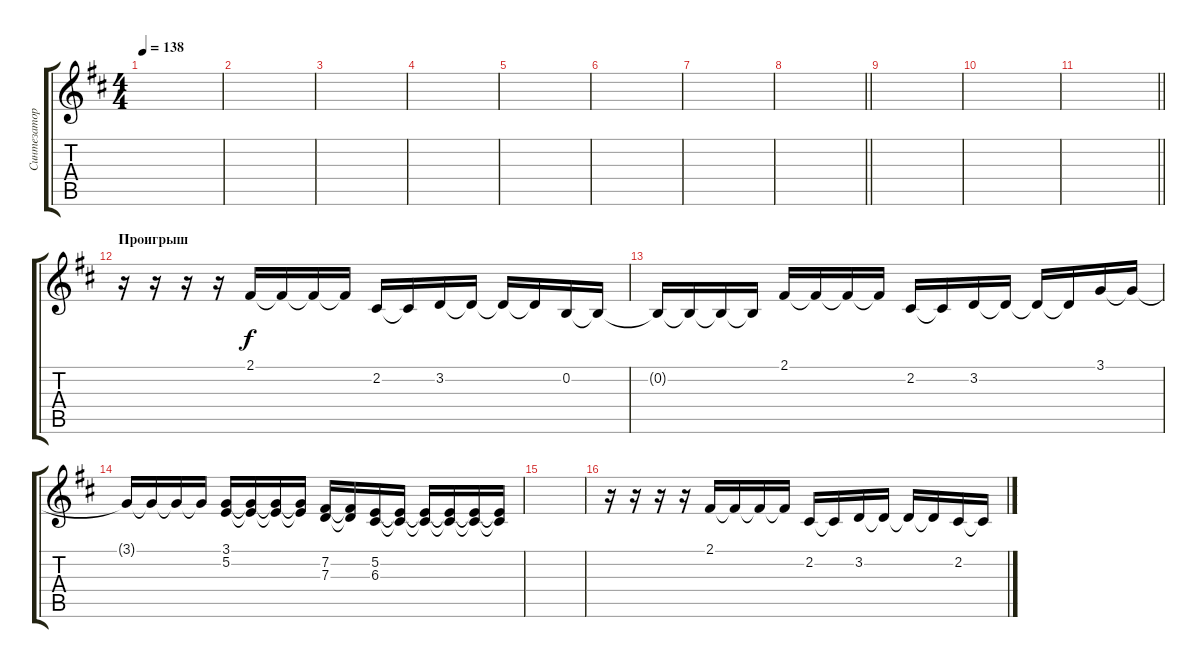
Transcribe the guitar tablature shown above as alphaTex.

\track ("Синтезатор" "Синтезатор") {instrument acousticgrandpiano}
\staff {score tabs}
\tuning (E4 B3 G3 D3 A2 E2) {hide}
\ts (4 4)
\tempo 138
\clef g2
\ks bminor
|
|
|
|
|
|
|
\barLineRight lightlight
|
\section ("" "")
|
|
\barLineRight lightlight
|
\section ("" "Проигрыш")
r.16 r.16 r.16 r.16 2.1.16 2.1{t}.16 2.1{t}.16 2.1{t}.16 2.2.16 2.2{t}.16 3.2.16 3.2{t}.16 3.2{t}.16 3.2{t}.16 0.2.16 0.2{t}.16 |
0.2{t}.16 0.2{t}.16 0.2{t}.16 0.2{t}.16 2.1.16 2.1{t}.16 2.1{t}.16 2.1{t}.16 2.2.16 2.2{t}.16 3.2.16 3.2{t}.16 3.2{t}.16 3.2{t}.16 3.1.16 3.1{t}.16 |
3.1{t}.16 3.1{t}.16 3.1{t}.16 3.1{t}.16 (3.1 5.2).16 (3.1{t} 5.2{t}).16 (3.1{t} 5.2{t}).16 (3.1{t} 5.2{t}).16 (7.2 7.3).16 (7.2{t} 7.3{t}).16 (5.2 6.3).16 (5.2{t} 6.3{t}).16 (5.2{t} 6.3{t}).16 (5.2{t} 6.3{t}).16 (5.2{t} 6.3{t}).16 (5.2{t} 6.3{t}).16 |
|
r.16 r.16 r.16 r.16 2.1.16 2.1{t}.16 2.1{t}.16 2.1{t}.16 2.2.16 2.2{t}.16 3.2.16 3.2{t}.16 3.2{t}.16 3.2{t}.16 2.2.16 2.2{t}.16
